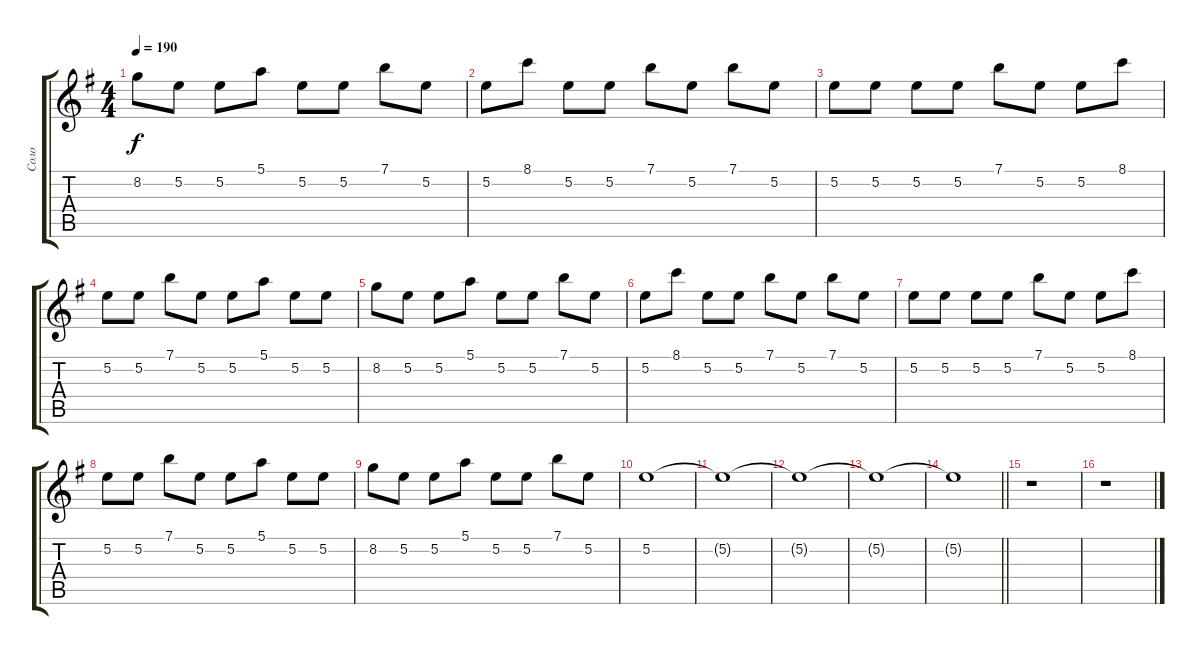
\track ("Соло" "Соло") {instrument distortionguitar}
\staff {score tabs}
\tuning (E4 B3 G3 D3 A2 E2) {hide}
\ts (4 4)
\tempo 190
\clef g2
\ks g
8.2.8{dy f} 5.2.8 5.2.8 5.1.8 5.2.8 5.2.8 7.1.8 5.2.8 |
5.2.8 8.1.8 5.2.8 5.2.8 7.1.8 5.2.8 7.1.8 5.2.8 |
5.2.8 5.2.8 5.2.8 5.2.8 7.1.8 5.2.8 5.2.8 8.1.8 |
5.2.8 5.2.8 7.1.8 5.2.8 5.2.8 5.1.8 5.2.8 5.2.8 |
8.2.8 5.2.8 5.2.8 5.1.8 5.2.8 5.2.8 7.1.8 5.2.8 |
5.2.8 8.1.8 5.2.8 5.2.8 7.1.8 5.2.8 7.1.8 5.2.8 |
5.2.8 5.2.8 5.2.8 5.2.8 7.1.8 5.2.8 5.2.8 8.1.8 |
5.2.8 5.2.8 7.1.8 5.2.8 5.2.8 5.1.8 5.2.8 5.2.8 |
8.2.8 5.2.8 5.2.8 5.1.8 5.2.8 5.2.8 7.1.8 5.2.8 |
5.2.1 |
5.2{t}.1 |
5.2{t}.1 |
5.2{t}.1 |
\barLineRight lightlight
5.2{t}.1 |
r.1 |
r.1
